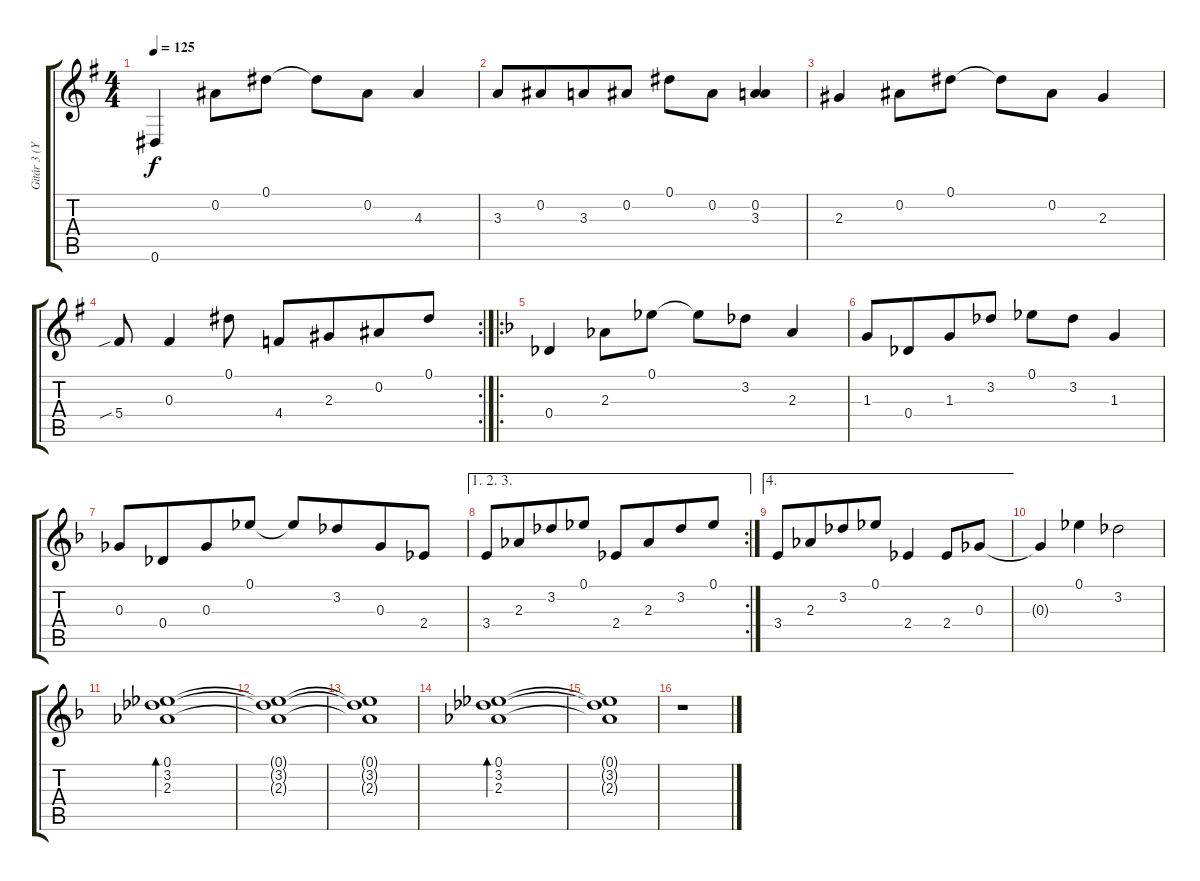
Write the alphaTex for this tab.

\track ("Gitár 3 (Yngwie Malmsteen)" "Gitár 3 (Y") {instrument distortionguitar}
\staff {score tabs}
\tuning (Eb4 Bb3 Gb3 Db3 Ab2 Eb2) {hide}
\ts (4 4)
\tempo 125
\clef g2
\ks g
0.6.4{dy f} 0.2.8 0.1.8 0.1{t}.8 0.2.8 4.3.4 |
3.3.8 0.2.8{beam merge} 3.3.8 0.2.8 0.1.8 0.2.8 (0.2 3.3).4 |
2.3.4 0.2.8 0.1.8 0.1{t}.8 0.2.8 2.3.4 |
\rc 2
5.4{sib}.8 0.3.4 0.1.8 4.4.8 2.3.8{beam merge} 0.2.8 0.1.8 |
\ro
\ks f
0.4.4 2.3.8 0.1.8 0.1{t}.8 3.2.8 2.3.4 |
1.3.8 0.4.8{beam merge} 1.3.8 3.2.8 0.1.8 3.2.8 1.3.4 |
0.3.8 0.4.8{beam merge} 0.3.8 0.1.8 0.1{t}.8 3.2.8{beam merge} 0.3.8 2.4.8 |
\ae (1 2 3)
\rc 2
3.4.8 2.3.8{beam merge} 3.2.8 0.1.8 2.4.8 2.3.8{beam merge} 3.2.8 0.1.8 |
\ae 4
3.4.8 2.3.8{beam merge} 3.2.8 0.1.8 2.4.4 2.4.8 0.3.8 |
0.3{t}.4 0.1.4 3.2.2 |
(0.1 3.2 2.3).1{bd 480} |
(0.1{t} 3.2{t} 2.3{t}).1 |
(0.1{t} 3.2{t} 2.3{t}).1 |
(0.1 3.2 2.3).1{bd 480} |
(0.1{t} 3.2{t} 2.3{t}).1 |
r.1
